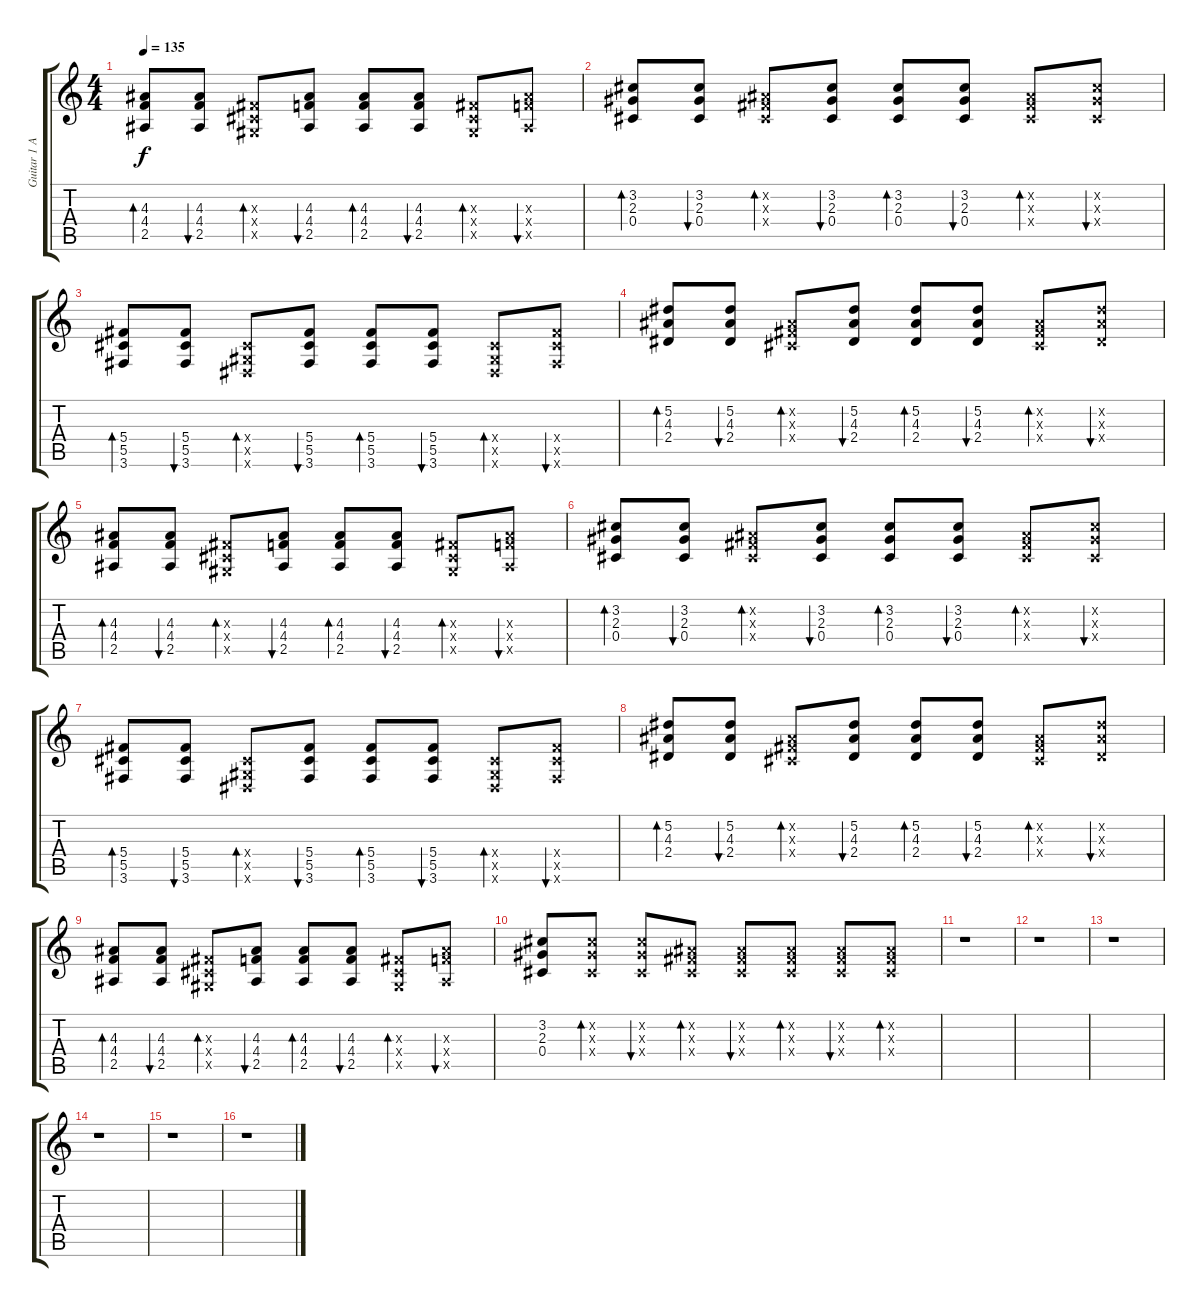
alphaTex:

\track ("Guitar 1 Acous." "Guitar 1 A") {instrument acousticguitarsteel}
\staff {score tabs}
\tuning (Eb4 Bb3 Gb3 Db3 Ab2 Eb2) {hide}
\ts (4 4)
\tempo 135
\clef g2
\ks c
(4.3 4.4 2.5).8{bd 60 dy f} (4.3 4.4 2.5).8{bu 60} (0.3{x} 0.4{x} 0.5{x}).8{bd 60} (4.3 4.4 2.5).8{bu 60} (4.3 4.4 2.5).8{bd 60} (4.3 4.4 2.5).8{bu 60} (0.3{x} 0.4{x} 0.5{x}).8{bd 60} (4.3{x} 4.4{x} 2.5{x}).8{bu 60} |
(3.2 2.3 0.4).8{bd 60} (3.2 2.3 0.4).8{bu 60} (0.2{x} 0.3{x} 0.4{x}).8{bd 60} (3.2 2.3 0.4).8{bu 60} (3.2 2.3 0.4).8{bd 60} (3.2 2.3 0.4).8{bu 60} (0.2{x} 0.3{x} 0.4{x}).8{bd 60} (3.2{x} 2.3{x} 0.4{x}).8{bu 60} |
(5.4 5.5 3.6).8{bd 60} (5.4 5.5 3.6).8{bu 60} (0.4{x} 0.5{x} 0.6{x}).8{bd 60} (5.4 5.5 3.6).8{bu 60} (5.4 5.5 3.6).8{bd 60} (5.4 5.5 3.6).8{bu 60} (0.4{x} 0.5{x} 0.6{x}).8{bd 60} (5.4{x} 5.5{x} 3.6{x}).8{bu 60} |
(5.2 4.3 2.4).8{bd 60} (5.2 4.3 2.4).8{bu 60} (0.2{x} 0.3{x} 0.4{x}).8{bd 60} (5.2 4.3 2.4).8{bu 60} (5.2 4.3 2.4).8{bd 60} (5.2 4.3 2.4).8{bu 60} (0.2{x} 0.3{x} 0.4{x}).8{bd 60} (5.2{x} 4.3{x} 2.4{x}).8{bu 60} |
(4.3 4.4 2.5).8{bd 60} (4.3 4.4 2.5).8{bu 60} (0.3{x} 0.4{x} 0.5{x}).8{bd 60} (4.3 4.4 2.5).8{bu 60} (4.3 4.4 2.5).8{bd 60} (4.3 4.4 2.5).8{bu 60} (0.3{x} 0.4{x} 0.5{x}).8{bd 60} (4.3{x} 4.4{x} 2.5{x}).8{bu 60} |
(3.2 2.3 0.4).8{bd 60} (3.2 2.3 0.4).8{bu 60} (0.2{x} 0.3{x} 0.4{x}).8{bd 60} (3.2 2.3 0.4).8{bu 60} (3.2 2.3 0.4).8{bd 60} (3.2 2.3 0.4).8{bu 60} (0.2{x} 0.3{x} 0.4{x}).8{bd 60} (3.2{x} 2.3{x} 0.4{x}).8{bu 60} |
(5.4 5.5 3.6).8{bd 60} (5.4 5.5 3.6).8{bu 60} (0.4{x} 0.5{x} 0.6{x}).8{bd 60} (5.4 5.5 3.6).8{bu 60} (5.4 5.5 3.6).8{bd 60} (5.4 5.5 3.6).8{bu 60} (0.4{x} 0.5{x} 0.6{x}).8{bd 60} (5.4{x} 5.5{x} 3.6{x}).8{bu 60} |
(5.2 4.3 2.4).8{bd 60} (5.2 4.3 2.4).8{bu 60} (0.2{x} 0.3{x} 0.4{x}).8{bd 60} (5.2 4.3 2.4).8{bu 60} (5.2 4.3 2.4).8{bd 60} (5.2 4.3 2.4).8{bu 60} (0.2{x} 0.3{x} 0.4{x}).8{bd 60} (5.2{x} 4.3{x} 2.4{x}).8{bu 60} |
(4.3 4.4 2.5).8{bd 60} (4.3 4.4 2.5).8{bu 60} (0.3{x} 0.4{x} 0.5{x}).8{bd 60} (4.3 4.4 2.5).8{bu 60} (4.3 4.4 2.5).8{bd 60} (4.3 4.4 2.5).8{bu 60} (0.3{x} 0.4{x} 0.5{x}).8{bd 60} (4.3{x} 4.4{x} 2.5{x}).8{bu 60} |
(3.2 2.3 0.4).8 (3.2{x} 2.3{x} 0.4{x}).8{bd 60} (3.2{x} 2.3{x} 0.4{x}).8{bu 60} (0.2{x} 0.3{x} 0.4{x}).8{bd 60} (0.2{x} 0.3{x} 0.4{x}).8{bu 60} (0.2{x} 0.3{x} 0.4{x}).8{bd 60} (0.2{x} 0.3{x} 0.4{x}).8{bu 60} (0.2{x} 0.3{x} 0.4{x}).8{bd 60} |
r.1 |
r.1 |
r.1 |
r.1 |
r.1 |
r.1
